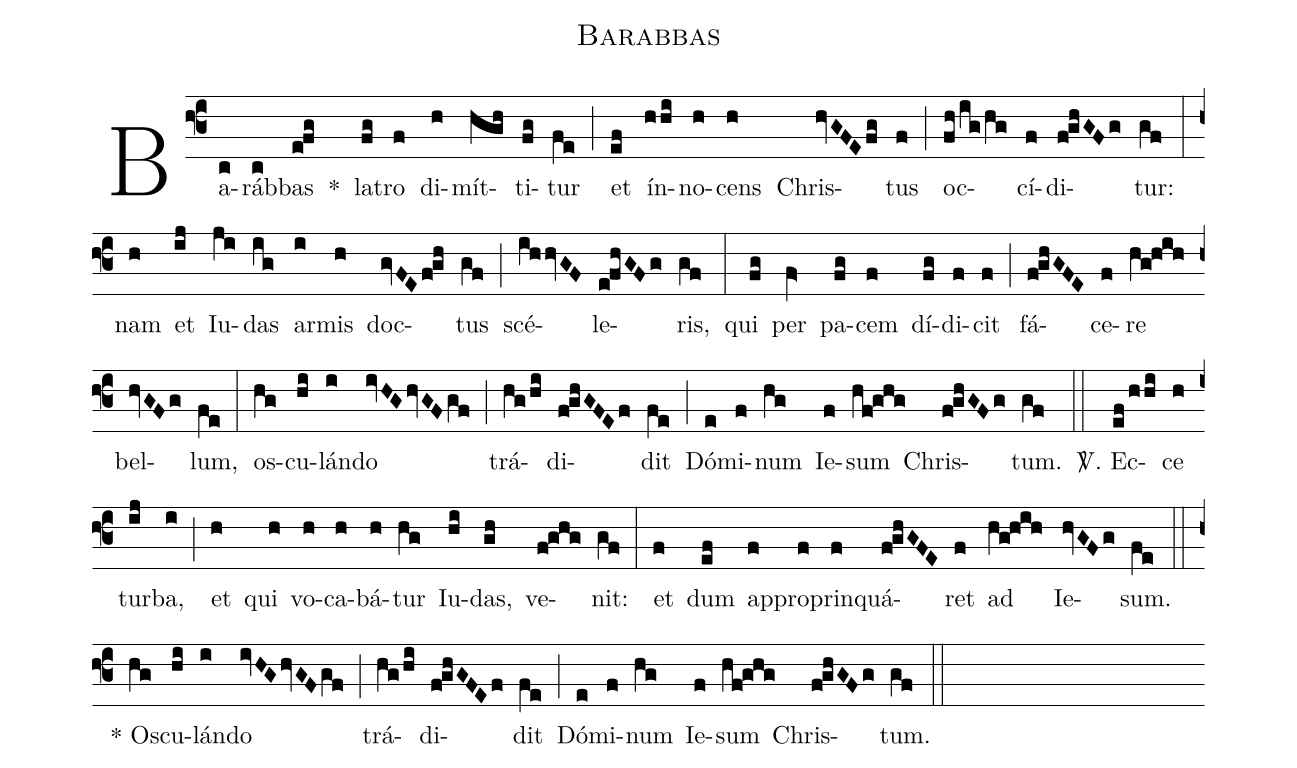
name:Barabbas;
%%
(f3)Ba(c)ráb(c)bas(e!fg) *() la(fg)tro(f) di(h)mít(hgh)ti(fg)tur(fe) (;) et(ef) ín(hhi)no(h)cens(h) Chris(hvGFEfg)tus(f) (;) oc(fh/ig/hg)cí(f)di(f!ghGFg)tur:(gf) (:) nam(h) et(ij) Iu(ji)das(ig) ar(i)mis(h) doc(gvFEf!gh)tus(gf) (;) scé(ihhvGF)le(e!fhGFg)ris,(gf) (:) qui(fg) per(fV>) pa(fg)cem(f) dí(fg)di(f)cit(f) (;) fá(f!ghGFE)ce(f)re(hg!hih) bel(hvGFg)lum,(fe) (:) os(hg)cu(hi)lán(i)do(ivHGhvGFgf) (;) trá(hg/hi)di(fghGFEf)dit(fe) (;) Dó(e)mi(f)num(hg) Ie(f)sum(hf!ghg) Chris(f!ghGFg)tum.(gf) (::)

<sp>V/</sp>. Ec(ef/hhi)ce(h) tur(ij)ba,(i) (;) et(h) qui(h) vo(h)ca(h)bá(h)tur(hg) Iu(hi)das,(gh) ve(f!ghg)nit:(gf) (:) et(f) dum(ef) ap(f)pro(f)prin(f)quá(f!ghGFE)ret(f) ad(hg!hih) Ie(hvGFg)sum.(fe) (::)

* Os(hg)cu(hi)lán(i)do(ivHGhvGFgf) (;) trá(hg/hi)di(fghGFEf)dit(fe) (;) Dó(e)mi(f)num(hg) Ie(f)sum(hf!ghg) Chris(f!ghGFg)tum.(gf) (::)
